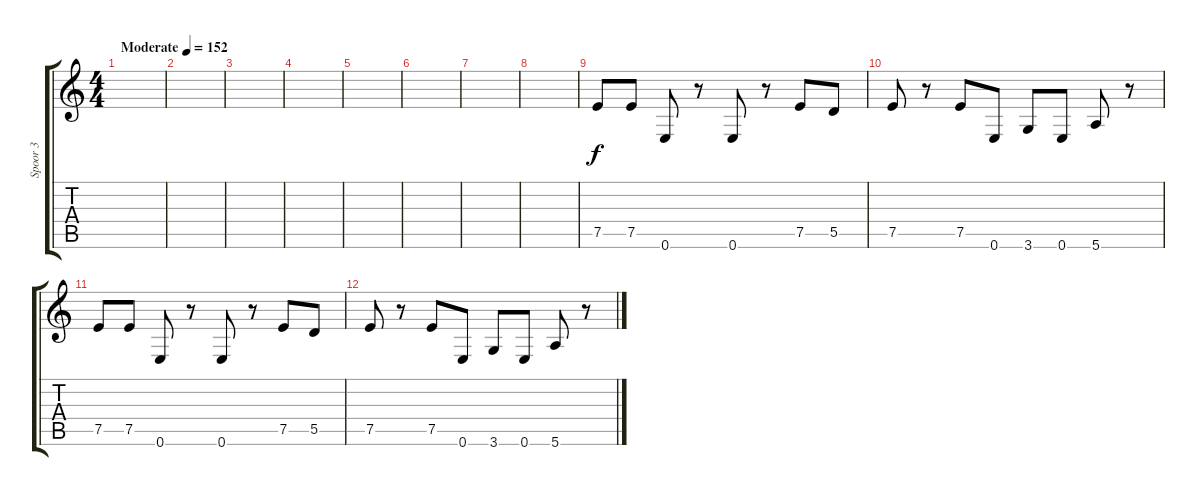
\track ("Spoor 3" "Spoor 3") {instrument distortionguitar}
\staff {score tabs}
\tuning (E4 B3 G3 D3 A2 E2) {hide}
\ts (4 4)
\tempo (152 "Moderate")
\clef g2
\ks c
|
|
|
|
|
|
|
|
7.5.8 7.5.8 0.6.8 r.8 0.6.8 r.8 7.5.8 5.5.8 |
7.5.8 r.8 7.5.8 0.6.8 3.6.8 0.6.8 5.6.8 r.8 |
7.5.8 7.5.8 0.6.8 r.8 0.6.8 r.8 7.5.8 5.5.8 |
7.5.8 r.8 7.5.8 0.6.8 3.6.8 0.6.8 5.6.8 r.8
